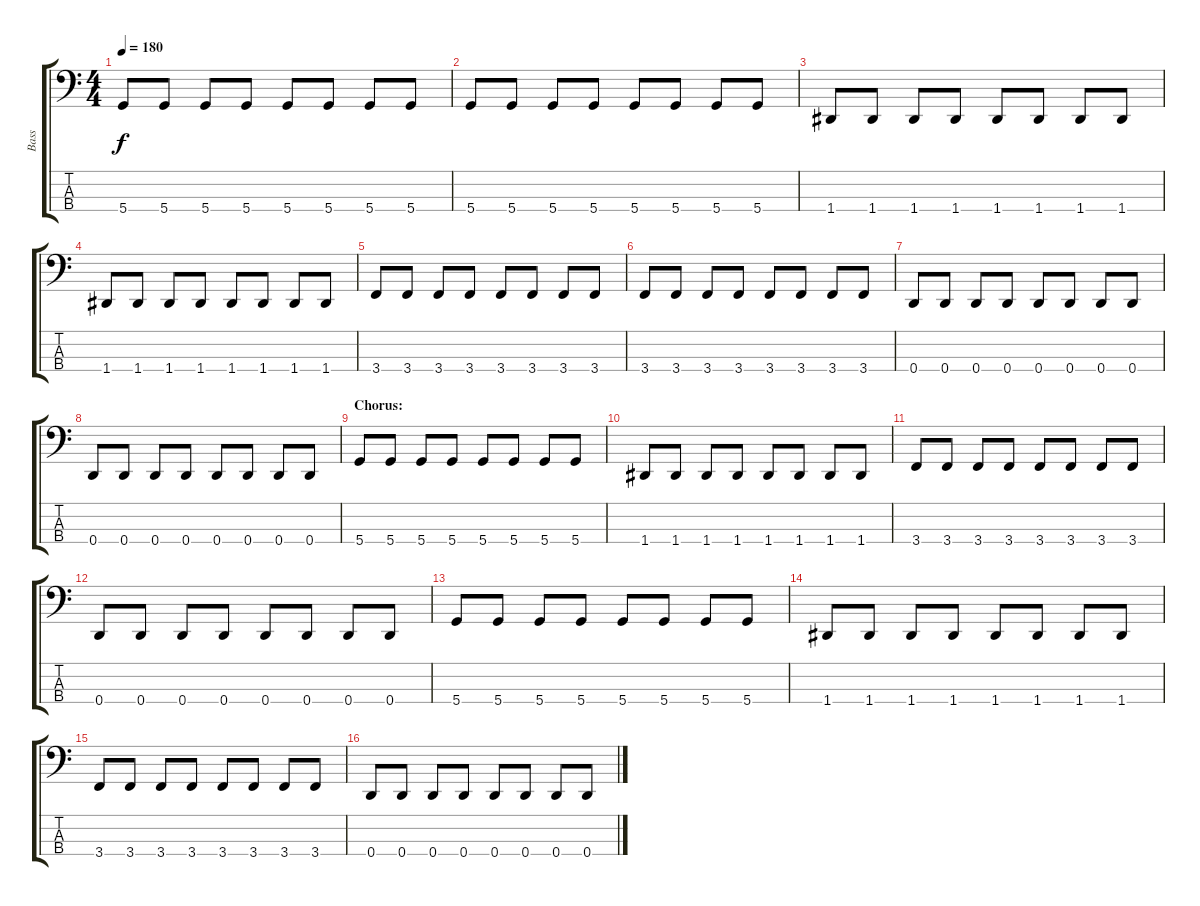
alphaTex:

\track ("Bass" "Bass") {instrument fretlessbass}
\staff {score tabs}
\tuning (F2 C2 G1 D1) {hide}
\ts (4 4)
\tempo 180
\clef f4
\ks c
5.4.8{dy f} 5.4.8 5.4.8 5.4.8 5.4.8 5.4.8 5.4.8 5.4.8 |
5.4.8 5.4.8 5.4.8 5.4.8 5.4.8 5.4.8 5.4.8 5.4.8 |
1.4.8 1.4.8 1.4.8 1.4.8 1.4.8 1.4.8 1.4.8 1.4.8 |
1.4.8 1.4.8 1.4.8 1.4.8 1.4.8 1.4.8 1.4.8 1.4.8 |
3.4.8 3.4.8 3.4.8 3.4.8 3.4.8 3.4.8 3.4.8 3.4.8 |
3.4.8 3.4.8 3.4.8 3.4.8 3.4.8 3.4.8 3.4.8 3.4.8 |
0.4.8 0.4.8 0.4.8 0.4.8 0.4.8 0.4.8 0.4.8 0.4.8 |
0.4.8 0.4.8 0.4.8 0.4.8 0.4.8 0.4.8 0.4.8 0.4.8 |
\section ("" "Chorus:")
5.4.8 5.4.8 5.4.8 5.4.8 5.4.8 5.4.8 5.4.8 5.4.8 |
1.4.8 1.4.8 1.4.8 1.4.8 1.4.8 1.4.8 1.4.8 1.4.8 |
3.4.8 3.4.8 3.4.8 3.4.8 3.4.8 3.4.8 3.4.8 3.4.8 |
0.4.8 0.4.8 0.4.8 0.4.8 0.4.8 0.4.8 0.4.8 0.4.8 |
5.4.8 5.4.8 5.4.8 5.4.8 5.4.8 5.4.8 5.4.8 5.4.8 |
1.4.8 1.4.8 1.4.8 1.4.8 1.4.8 1.4.8 1.4.8 1.4.8 |
3.4.8 3.4.8 3.4.8 3.4.8 3.4.8 3.4.8 3.4.8 3.4.8 |
0.4.8 0.4.8 0.4.8 0.4.8 0.4.8 0.4.8 0.4.8 0.4.8
